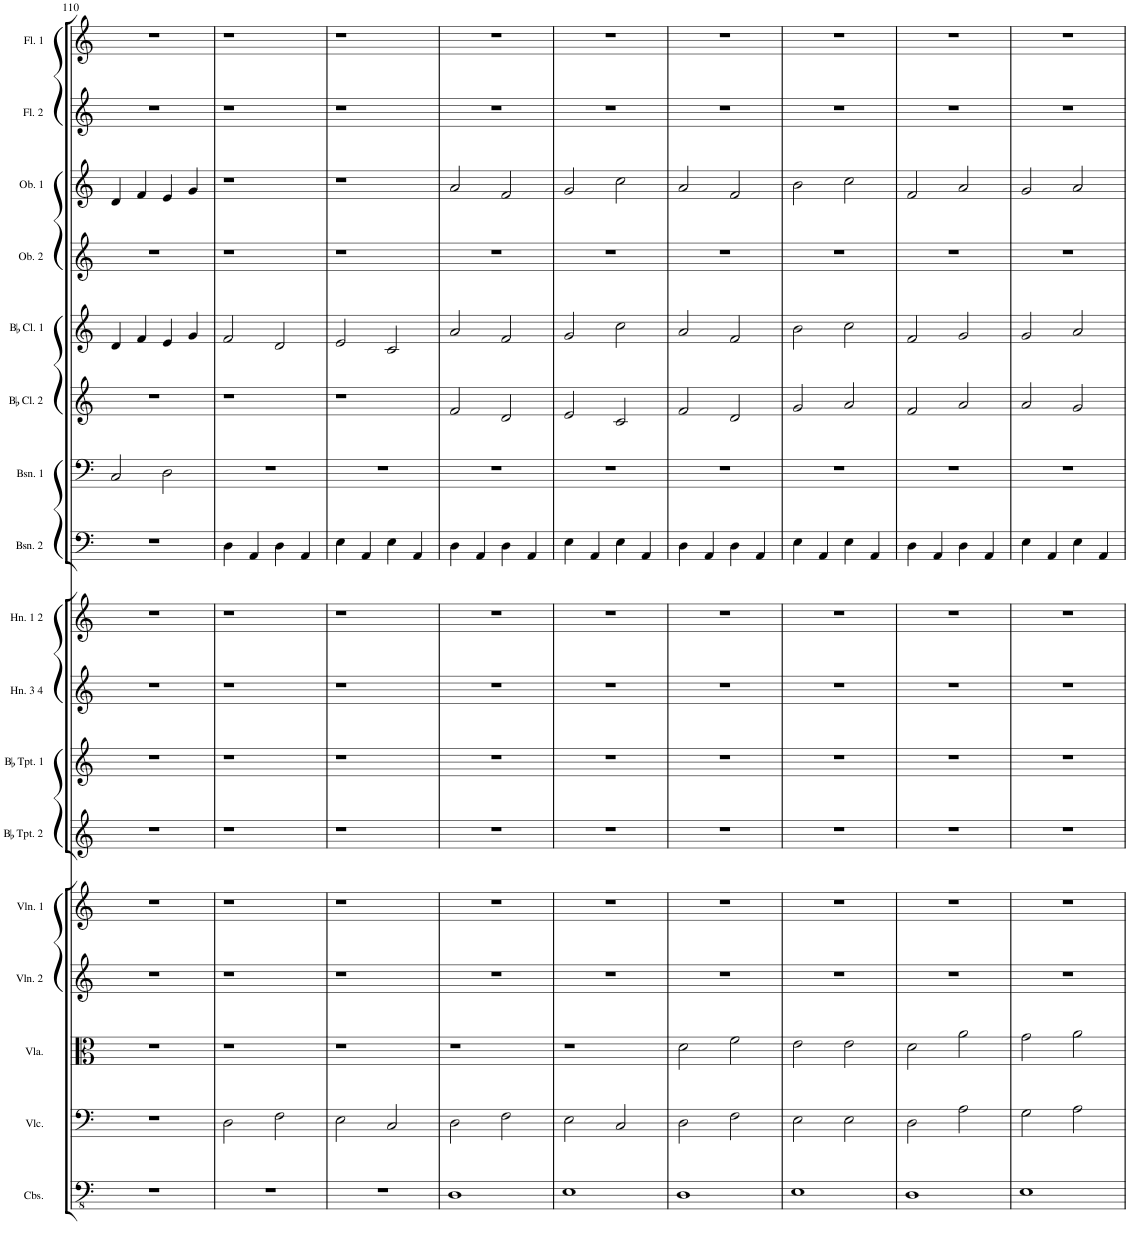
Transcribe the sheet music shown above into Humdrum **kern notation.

**kern	**kern	**kern	**kern	**kern	**kern	**kern	**kern	**kern	**kern	**kern	**kern	**kern	**kern	**kern	**kern	**kern
*part17	*part16	*part15	*part14	*part13	*part12	*part11	*part10	*part9	*part8	*part7	*part6	*part5	*part4	*part3	*part2	*part1
*staff17	*staff16	*staff15	*staff14	*staff13	*staff12	*staff11	*staff10	*staff9	*staff8	*staff7	*staff6	*staff5	*staff4	*staff3	*staff2	*staff1
*I"Contrabass	*I"Violoncello	*I"Viola	*I"Violin 2	*I"Violin 1	*I"BaccidentalFlat Trumpet 2	*I"BaccidentalFlat Trumpet 1	*I"Horn 3 4	*I"Horn 1 2	*I"Bassoon 2	*I"Bassoon 1	*I"BaccidentalFlat Clarinet 2	*I"BaccidentalFlat Clarinet 1	*I"Oboe 2	*I"Oboe 1	*I"Flute 2	*I"Flute 1
*I'Cbs.	*I'Vlc.	*I'Vla.	*I'Vln. 2	*I'Vln. 1	*I'BaccidentalFlat Tpt. 2	*I'BaccidentalFlat Tpt. 1	*I'Hn. 3 4	*I'Hn. 1 2	*I'Bsn. 2	*I'Bsn. 1	*I'BaccidentalFlat Cl. 2	*I'BaccidentalFlat Cl. 1	*I'Ob. 2	*I'Ob. 1	*I'Fl. 2	*I'Fl. 1
!!LO:PB:g=z
*clefFv4	*clefF4	*clefC3	*clefG2	*clefG2	*clefG2	*clefG2	*clefG2	*clefG2	*clefF4	*clefF4	*clefG2	*clefG2	*clefG2	*clefG2	*clefG2	*clefG2
*	*	*	*	*	*ITrd1c2	*	*	*ITrd4c7	*	*	*ITrd1c2	*ITrd1c2	*	*	*	*
*k[]	*k[]	*k[]	*k[]	*k[]	*k[]	*k[]	*k[]	*k[]	*k[]	*k[]	*k[]	*k[]	*k[]	*k[]	*k[]	*k[]
*M4/4	*M4/4	*M4/4	*M4/4	*M4/4	*M4/4	*M4/4	*M4/4	*M4/4	*M4/4	*M4/4	*M4/4	*M4/4	*M4/4	*M4/4	*M4/4	*M4/4
=110	=110	=110	=110	=110	=110	=110	=110	=110	=110	=110	=110	=110	=110	=110	=110	=110
1r	1r	1r	1r	1r	1r	1r	1r	1r	1r	2C/	1r	4d/	1r	4d/	1r	1r
.	.	.	.	.	.	.	.	.	.	.	.	4f/	.	4f/	.	.
.	.	.	.	.	.	.	.	.	.	2D\	.	4e/	.	4e/	.	.
.	.	.	.	.	.	.	.	.	.	.	.	4g/	.	4g/	.	.
=111	=111	=111	=111	=111	=111	=111	=111	=111	=111	=111	=111	=111	=111	=111	=111	=111
1r	2D\	1r	1r	1r	1r	1r	1r	1r	4D\	1r	1r	2f/	1r	1r	1r	1r
.	.	.	.	.	.	.	.	.	4AA/	.	.	.	.	.	.	.
.	2F\	.	.	.	.	.	.	.	4D\	.	.	2d/	.	.	.	.
.	.	.	.	.	.	.	.	.	4AA/	.	.	.	.	.	.	.
=112	=112	=112	=112	=112	=112	=112	=112	=112	=112	=112	=112	=112	=112	=112	=112	=112
1r	2E\	1r	1r	1r	1r	1r	1r	1r	4E\	1r	1r	2e/	1r	1r	1r	1r
.	.	.	.	.	.	.	.	.	4AA/	.	.	.	.	.	.	.
.	2C/	.	.	.	.	.	.	.	4E\	.	.	2c/	.	.	.	.
.	.	.	.	.	.	.	.	.	4AA/	.	.	.	.	.	.	.
=113	=113	=113	=113	=113	=113	=113	=113	=113	=113	=113	=113	=113	=113	=113	=113	=113
1DD	2D\	1r	1r	1r	1r	1r	1r	1r	4D\	1r	2f/	2a/	1r	2a/	1r	1r
.	.	.	.	.	.	.	.	.	4AA/	.	.	.	.	.	.	.
.	2F\	.	.	.	.	.	.	.	4D\	.	2d/	2f/	.	2f/	.	.
.	.	.	.	.	.	.	.	.	4AA/	.	.	.	.	.	.	.
=114	=114	=114	=114	=114	=114	=114	=114	=114	=114	=114	=114	=114	=114	=114	=114	=114
1EE	2E\	1r	1r	1r	1r	1r	1r	1r	4E\	1r	2e/	2g/	1r	2g/	1r	1r
.	.	.	.	.	.	.	.	.	4AA/	.	.	.	.	.	.	.
.	2C/	.	.	.	.	.	.	.	4E\	.	2c/	2cc\	.	2cc\	.	.
.	.	.	.	.	.	.	.	.	4AA/	.	.	.	.	.	.	.
=115	=115	=115	=115	=115	=115	=115	=115	=115	=115	=115	=115	=115	=115	=115	=115	=115
1DD	2D\	2d\	1r	1r	1r	1r	1r	1r	4D\	1r	2f/	2a/	1r	2a/	1r	1r
.	.	.	.	.	.	.	.	.	4AA/	.	.	.	.	.	.	.
.	2F\	2f\	.	.	.	.	.	.	4D\	.	2d/	2f/	.	2f/	.	.
.	.	.	.	.	.	.	.	.	4AA/	.	.	.	.	.	.	.
=116	=116	=116	=116	=116	=116	=116	=116	=116	=116	=116	=116	=116	=116	=116	=116	=116
1EE	2E\	2e\	1r	1r	1r	1r	1r	1r	4E\	1r	2g/	2b\	1r	2b\	1r	1r
.	.	.	.	.	.	.	.	.	4AA/	.	.	.	.	.	.	.
.	2E\	2e\	.	.	.	.	.	.	4E\	.	2a/	2cc\	.	2cc\	.	.
.	.	.	.	.	.	.	.	.	4AA/	.	.	.	.	.	.	.
=117	=117	=117	=117	=117	=117	=117	=117	=117	=117	=117	=117	=117	=117	=117	=117	=117
1DD	2D\	2d\	1r	1r	1r	1r	1r	1r	4D\	1r	2f/	2f/	1r	2f/	1r	1r
.	.	.	.	.	.	.	.	.	4AA/	.	.	.	.	.	.	.
.	2A\	2a\	.	.	.	.	.	.	4D\	.	2a/	2g/	.	2a/	.	.
.	.	.	.	.	.	.	.	.	4AA/	.	.	.	.	.	.	.
=118	=118	=118	=118	=118	=118	=118	=118	=118	=118	=118	=118	=118	=118	=118	=118	=118
1EE	2G\	2g\	1r	1r	1r	1r	1r	1r	4E\	1r	2a/	2g/	1r	2g/	1r	1r
.	.	.	.	.	.	.	.	.	4AA/	.	.	.	.	.	.	.
.	2A\	2a\	.	.	.	.	.	.	4E\	.	2g/	2a/	.	2a/	.	.
.	.	.	.	.	.	.	.	.	4AA/	.	.	.	.	.	.	.
=	=	=	=	=	=	=	=	=	=	=	=	=	=	=	=	=
*-	*-	*-	*-	*-	*-	*-	*-	*-	*-	*-	*-	*-	*-	*-	*-	*-
